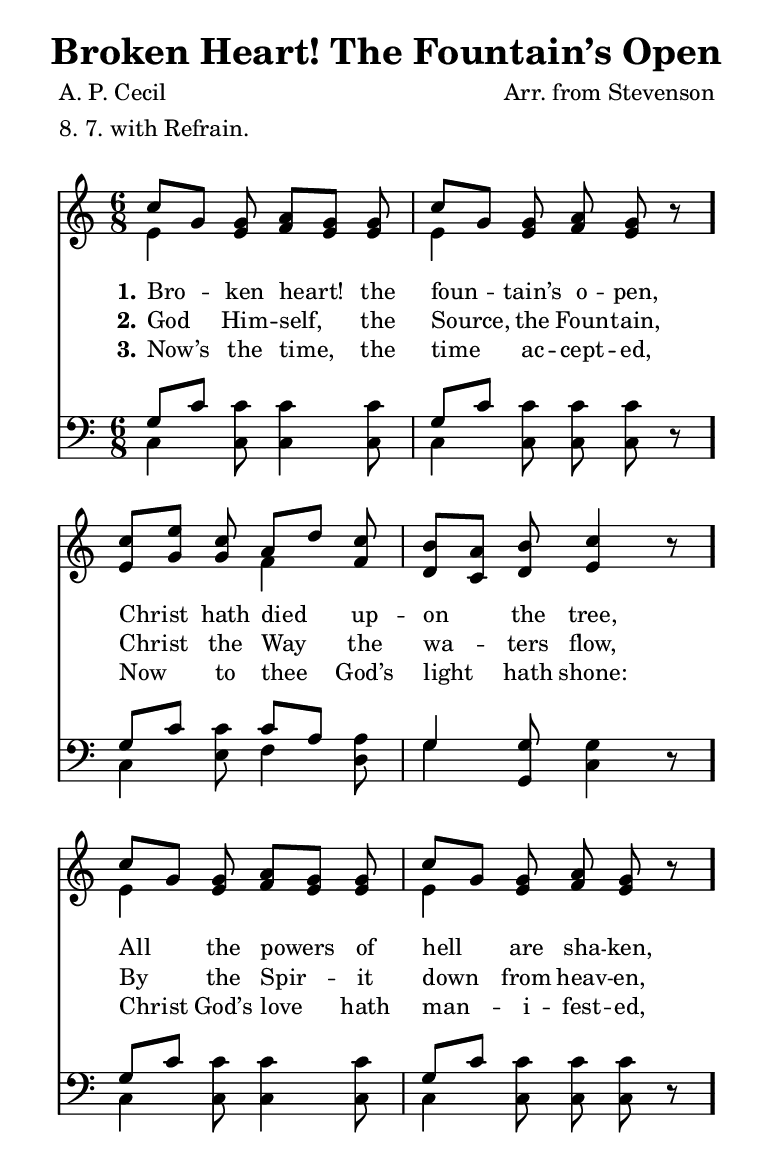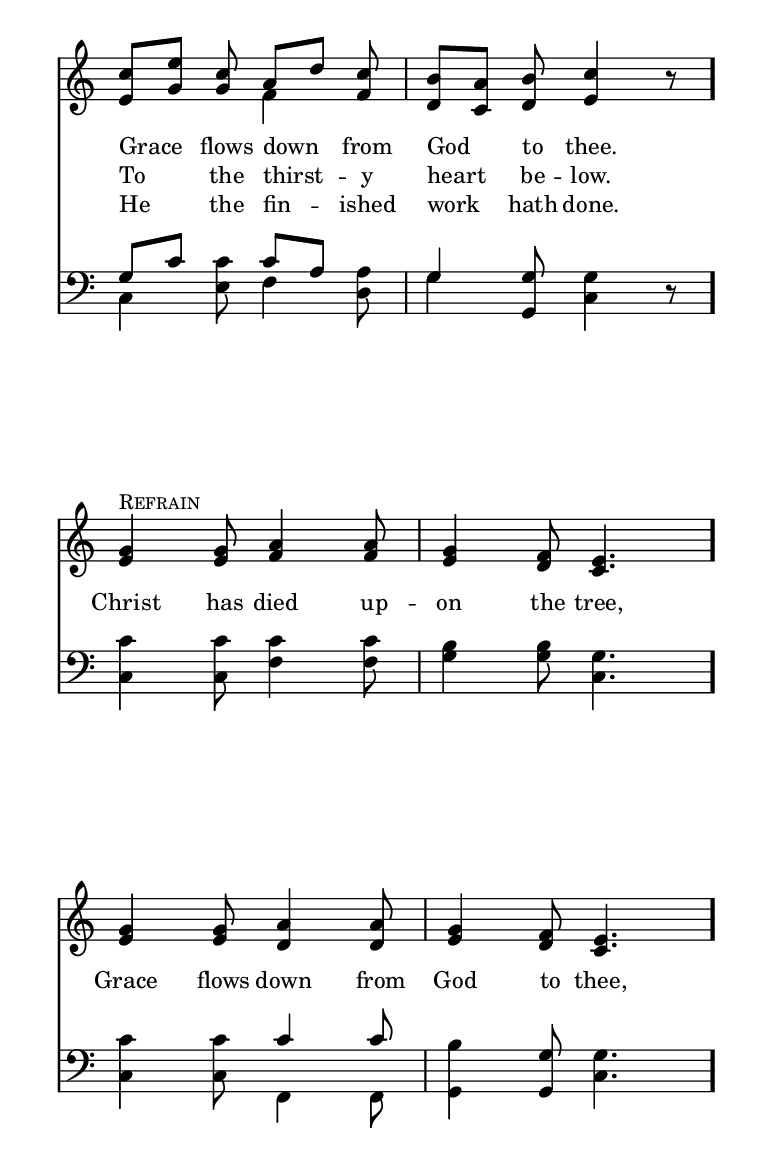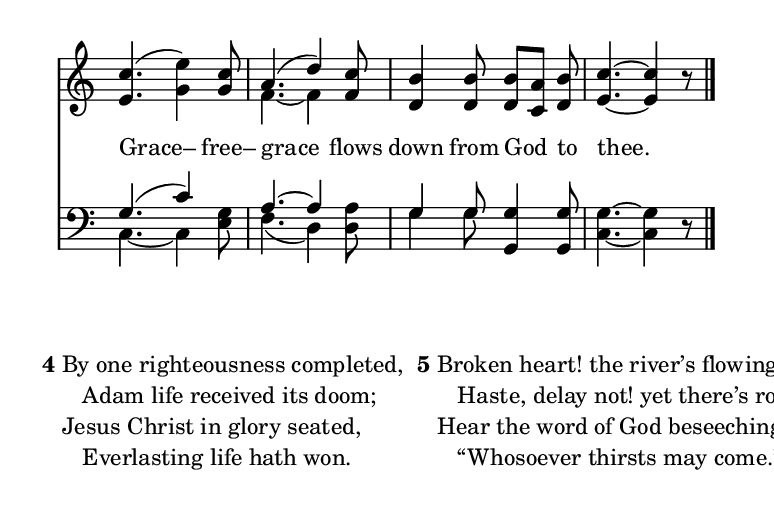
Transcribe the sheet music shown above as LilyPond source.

\include "common/global.ily"
\paper {
  \include "common/paper.ily"
  score-markup-spacing.padding = #2
  score-markup-spacing.basic-distance = #2
}

\header{
  hymnnumber = "63"
  title = "Broken Heart! The Fountain’s Open"
  tunename = ""
  meter = "8. 7. with Refrain."
  poet = "A. P. Cecil"
  composer = "Arr. from Stevenson"
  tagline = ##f
}

% for fermata in MIDI
ta = { \tempo 4=76 }
tb = { \tempo 4=38 }

patternAA = { c8[ c8] c8 c8[ c8] c8 | c8[ c8] c8 c8 c8 c8 }
patternAB = { c8[ c8] c8 c4      c8 | c8[ c8] c8 c8 c8 c8 }
patternAC = { c4      c8 c8[ c8] c8 | c4      c8 c8 c8 c8 }
patternAD = { c4      c8 c4      c8 | c4      c8 c8 c8 c8 }

patternBA = { c8[ c8] c8 c8[ c8] c8 | c8[ c8] c8 c4    c8 }
patternBB = { c8[ c8] c8 c8[ c8] c8 | c4      c8 c4    c8 }
patternBC = { c8[ c8] c8 c4      c8 | c8[ c8] c8 c4    c8 }
patternBD = { c4      c8 c4      c8 | c4      c8 c4    c8 }

patternCA = { c4 c8 c4 c8 | c4 c8 c4. }

patternDA = { c4. c4 c8 | c4. c4 c8 | c4 c8 c8[ c8] c8 | c4. ~ c4 c8 }
patternDB = { c4. c4 c8 | c4. c4 c8 | c4 c8 c4      c8 | c4. ~ c4 c8 }

global = {
  \include "common/overrides.ily"
  \override Staff.TimeSignature.style = #'numbered
  \time 6/8
  \override Score.MetronomeMark.transparent = ##t % hide all fermata changes too
  \ta
  \key c \major
  \autoBeamOff
}

notesSoprano = {
\global
\relative c'' {

  \changePitch \patternAA { c g g a g g | c g g a g r }
  \changePitch \patternBA { c e c a d c | b a b c r }
  \changePitch \patternAA { c g g a g g | c g g a g r }
  \changePitch \patternBA { c e c a d c | b a b c r }

  << s^\markup { \small \caps "Refrain" }
  \changePitch \patternCA { g g a a | g f e } >>
  \changePitch \patternCA { g g a a | g f e }
  \changePitch \patternDA { c'( e) c | a( d) c | b b b a b | c c r }

  \bar "|."

}
}

notesAlto = {
\global
\relative e' {

  \changePitch \patternAC { e e f e e | e e f e r }
  \changePitch \patternBC { e g g f f | d c d e r }
  \changePitch \patternAC { e e f e e | e e f e r }
  \changePitch \patternBC { e g g f f | d c d e r }

  \changePitch \patternCA { e e f f | e d c }
  \changePitch \patternCA { e e d d | e d c }
  \changePitch \patternDA { e( g) g | f ~ f f | d d d c d | e e r }

}
}

notesTenor = {
\global
\relative a {

  \changePitch \patternAB { g c c c c | g c c c c r }
  \changePitch \patternBB { g c c c a a | g g g r }
  \changePitch \patternAB { g c c c c | g c c c c r }
  \changePitch \patternBB { g c c c a a | g g g r }

  \changePitch \patternCA { c c c c | b b g }
  \changePitch \patternCA { c c c c | b g g }
  \changePitch \patternDB { g( c) g | a ~ a a | g g g g | g g r }

}
}

notesBass = {
\global
\relative f {

  \changePitch \patternAD { c c c c | c c c c r }
  \changePitch \patternBD { c e f d | g g, c r }
  \changePitch \patternAD { c c c c | c c c c r }
  \changePitch \patternBD { c e f d | g g, c r }

  \changePitch \patternCA { c c f f | g g c, }
  \changePitch \patternCA { c c f, f | g g c }
  \changePitch \patternDB { c ~ c e | f( d) d | g g g, g | c c r }

}
}

Refrain = \lyricmode {

Christ has died up -- on the tree, \bar "."
Grace flows down from God to thee, \bar "." \break
Grace– free– grace flows down from God to thee. \bar "."

}

wordsA = \lyricmode {
\set stanza = "1."

Bro -- ken heart! the foun -- tain’s o -- pen, \bar "."
Christ hath died up -- on the tree, \bar "." \break
All the powers of hell are sha -- ken, \bar "."
Grace flows down from God to thee. \bar "." \break

}

wordsB = \lyricmode {
\set stanza = "2."

God Him -- self, the Source, the Foun -- tain,
Christ the Way the wa -- ters flow,
By the Spir -- it down from heav -- en,
To the thirst -- y heart be -- low.

\Refrain

}

wordsC = \lyricmode {
\set stanza = "3."

Now’s the time, the time ac -- cept -- ed,
Now to thee God’s light hath shone:
Christ God’s love hath man -- i -- fest -- ed,
He the fin -- ished work hath done.

}

wordsD = \markuplist {

\line { By one righteousness completed, }
\line { { \hspace #2 } Adam life received its doom; }
\line { Jesus Christ in glory seated, }
\line { { \hspace #2 } Everlasting life hath won. }

}

wordsE = \markuplist {

\line { Broken heart! the river’s flowing, }
\line { { \hspace #2 } Haste, delay not! yet there’s room; }
\line { Hear the word of God beseeching, }
\line { { \hspace #2 } “Whosoever thirsts may come.” }

}

\score {
  \context ChoirStaff <<
    \context Staff = upper <<
      \set Staff.autoBeaming = ##f
      \set ChoirStaff.systemStartDelimiter = #'SystemStartBar
      \set ChoirStaff.printPartCombineTexts = ##f
      \partcombine #'(2 . 9) \notesSoprano \notesAlto
      \context NullVoice = sopranos { \voiceOne << \notesSoprano >> }
      \context NullVoice = altos { \voiceTwo << \notesAlto >> }
      \context Lyrics = one   \lyricsto sopranos \wordsA
      \context Lyrics = two   \lyricsto sopranos \wordsB
      \context Lyrics = three \lyricsto sopranos \wordsC
    >>
    \context Staff = men <<
      \set Staff.autoBeaming = ##f
      \clef bass
      \set ChoirStaff.printPartCombineTexts = ##f
      \partcombine #'(2 . 9) \notesTenor \notesBass
      \context NullVoice = tenors { \voiceOne << \notesTenor >> }
      \context NullVoice = basses { \voiceTwo << \notesBass >> }
    >>
  >>
  \layout {
    \include "common/layout.ily"
  }
  \midi{
    \include "common/midi.ily"
  }
}

\noPageBreak

\markup { \fill-line {
  \hspace #0.1
  \line{ \bold 4 \column { \wordsD } }
  \hspace #0.1
  \line{ \bold 5 \column { \wordsE } }
  \hspace #0.1
} }

\version "2.19.49"  % necessary for upgrading to future LilyPond versions.

% vi:set et ts=2 sw=2 ai nocindent syntax=lilypond:
